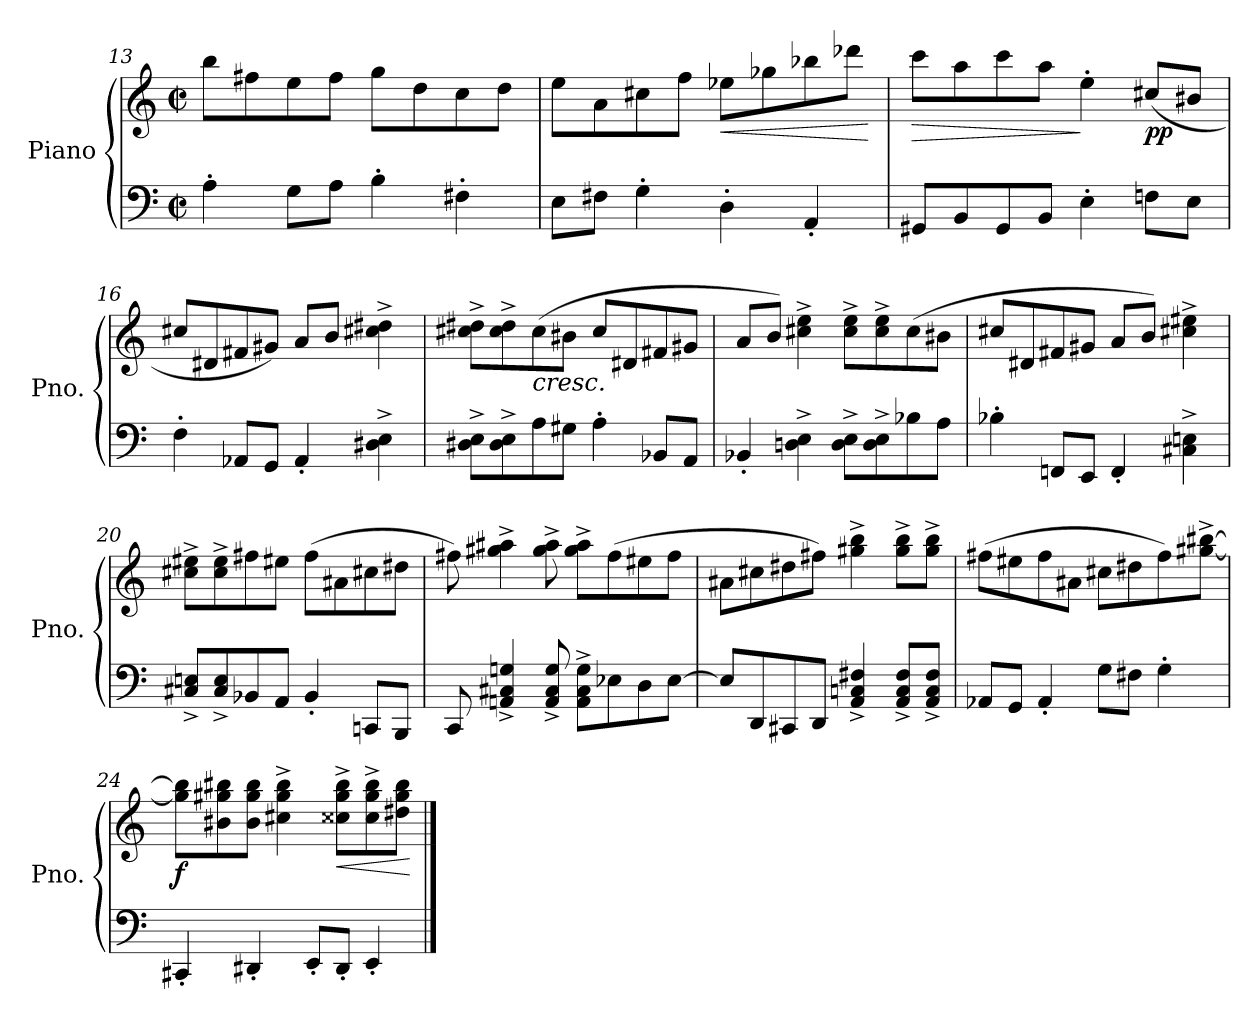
**kern	**kern	**dynam
*part1	*part1	*part1
*staff2	*staff1	*staff1/2
*I"Piano	*	*
*I'Pno.	*	*
!!LO:LB:g=z
*clefF4	*clefG2	*
*k[]	*k[]	*
*M2/2	*M2/2	*
*met(c|)	*met(c|)	*
=13	=13	=13
4A'\	8bb\L	.
.	8ff#X\	.
8G\L	8ee\	.
8A\J	8ff#\J	.
4B'\	8gg\L	.
.	8dd\	.
4F#X'\	8cc\	.
.	8dd\J	.
=14	=14	=14
8E\L	8ee\L	.
8F#X\J	8a\	.
4G'\	8cc#X\	.
.	8ff\J	.
!	!	!LO:HP:b
4D'\	8ee-X\L	<
.	8gg-X\	.
4AA'/	8bb-X\	.
.	8ddd-X\J	.
.	.	[
=15	=15	=15
!	!	!LO:HP:b
8GG#X/L	8ccc\L	>
8BB/	8aa\	.
8GG#/	8ccc\	.
8BB/J	8aa\J	.
4E'\	4ee'\	]
!	!	!LO:DY:b
8Fn\L	(<8cc#X/L	pp
8E\J	8b#X/J	.
=16	=16	=16
4F'\	8cc#X/L	.
.	8d#X/	.
8AA-X/L	8f#X/	.
8GG/J	8g#X/J)	.
4AA-'/	8a/L	.
.	8b/J	.
4D#X\^ 4E\^	4cc#X\^ 4dd#X\^	.
!!LO:LB:g=z
=17	=17	=17
8D#X\^ 8E\^L	8cc#X\^ 8dd#X\^L	.
8D#\^ 8E\^	8cc#\^ 8dd#\^	.
!	!LO:TX:b:i:t=cresc.	!
8A\	(>8cc#\	.
8G#X\J	8b#X\J	.
4A'\	8cc#/L	.
.	8d#X/	.
8BB-X/L	8f#X/	.
8AA/J	8g#X/J	.
=18	=18	=18
4BB-X'/	8a/L	.
.	8b/J)	.
4Dn\^ 4E\^	4cc#X\^ 4ee\^	.
8D\^ 8E\^L	8cc#\^ 8ee\^L	.
8D\^ 8E\^	8cc#\^ 8ee\^	.
8B-X\	(>8cc#\	.
8A\J	8b#X\J	.
=19	=19	=19
4B-X'\	8cc#X/L	.
.	8d#X/	.
8FFn/L	8f#X/	.
8EE/J	8g#X/J	.
4FF'/	8a/L	.
.	8b/J)	.
4C#X\^ 4En\^	4cc#X\^ 4ee#X\^	.
!!LO:PB:g=z
=20	=20	=20
8C#X/^ 8En/^L	8cc#X\^ 8ee#X\^L	.
8C#/^ 8E/^	8cc#\^ 8ee#\^	.
8BB-X/	8ff#X\	.
8AA/J	8ee#X\J	.
4BB-'/	(>8ff#\L	.
.	8a#X\	.
8CCn/L	8cc#X\	.
8BBB/J	8dd#X\J	.
=21	=21	=21
8CC/	8ff#X\)	.
4AAn/^ 4C#X/^ 4Gn/^	4gg#X\^ 4aa#X\^	.
8AA/^ 8C#/^ 8G/^	8gg#\^ 8aa#\^	.
8AA\^ 8C#\^ 8G\^L	8gg#\^ 8aa#\^L	.
8E-X\	(>8ff#\	.
8D\	8ee#X\	.
[8E-\J	8ff#\J	.
=22	=22	=22
8E-/L]	8a#X\L	.
8DD/	8cc#X\	.
8CC#X/	8dd#X\	.
8DD/J	8ff#X\J)	.
4AA/^ 4Cn/^ 4F#X/^	4gg#X\^ 4bb\^	.
8AA/^ 8C/^ 8F#/^L	8gg#\^ 8bb\^L	.
8AA/^ 8C/^ 8F#/^J	8gg#\^ 8bb\^J	.
!!LO:LB:g=z
=23	=23	=23
8AA-X/L	(>8ff#X\L	.
8GG/J	8ee#X\	.
4AA-'/	8ff#\	.
.	8a#X\J	.
8G\L	8cc#X\L	.
8F#X\J	8dd#X\	.
4G'\	8ff#\)	.
.	[8gg#X\^ [8bb#X\^J	.
=24	=24	=24
!	!	!LO:DY:b
4CC#X'/	8gg#\] 8bb#\]L	f
.	8b#X\ 8gg#X\ 8bb#X\	.
4DD#X'/	8b#\ 8gg#\ 8bb#\J	.
.	4cc#X\^ 4gg#\^ 4bb#\^	.
8EE'/L	.	.
!	!	!LO:HP:b
8DD#'/J	8cc##X\^ 8gg#\^ 8bb#\^L	<
4EE'/	8cc##\^ 8gg#\^ 8bb#\^	.
.	8dd#X\ 8gg#\ 8bb#\J	.
.	.	[
==	==	==
*-	*-	*-
